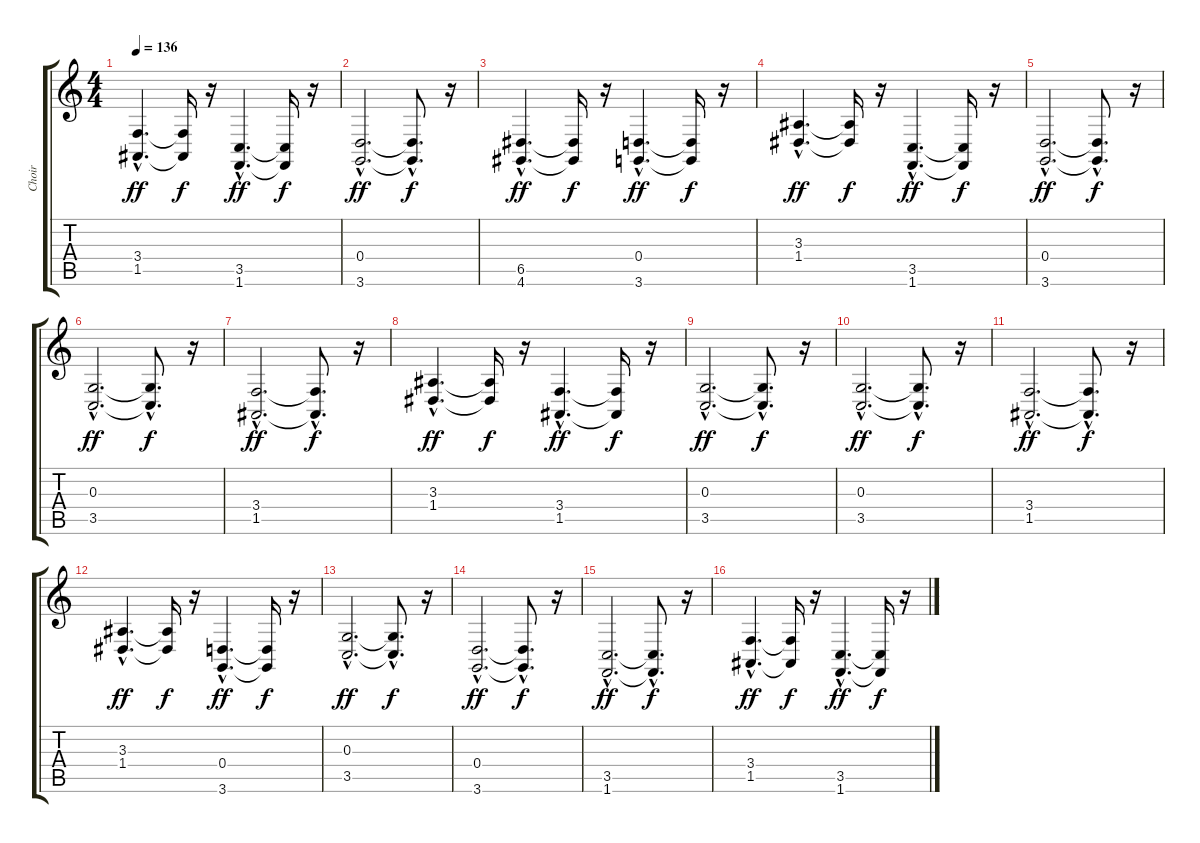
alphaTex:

\track ("Choir" "Choir") {instrument synthstrings1}
\staff {score tabs}
\tuning (E4 B3 G3 D3 A2 E2) {hide}
\ts (4 4)
\tempo 136
\clef g2
\ks c
(3.4{hac} 1.5{hac}).4{d dy ff} (3.4{t} 1.5{t}).16{dy f} r.16 (3.5{hac} 1.6{hac}).4{d dy ff} (3.5{t} 1.6{t}).16{dy f} r.16 |
(0.4{hac} 3.6{hac}).2{d dy ff} (0.4{hac t} 3.6{hac t}).8{d dy f} r.16 |
(6.5{hac} 4.6{hac}).4{d dy ff} (6.5{t} 4.6{t}).16{dy f} r.16 (0.4{hac} 3.6{hac}).4{d dy ff} (0.4{t} 3.6{t}).16{dy f} r.16 |
(3.3{hac} 1.4{hac}).4{d dy ff} (3.3{t} 1.4{t}).16{dy f} r.16 (3.5{hac} 1.6{hac}).4{d dy ff} (3.5{t} 1.6{t}).16{dy f} r.16 |
(0.4{hac} 3.6{hac}).2{d dy ff} (0.4{hac t} 3.6{hac t}).8{d dy f} r.16 |
(0.3{hac} 3.5{hac}).2{d dy ff} (0.3{hac t} 3.5{hac t}).8{d dy f} r.16 |
(3.4{hac} 1.5{hac}).2{d dy ff} (3.4{hac t} 1.5{hac t}).8{d dy f} r.16 |
(3.3{hac} 1.4{hac}).4{d dy ff} (3.3{t} 1.4{t}).16{dy f} r.16 (3.4{hac} 1.5{hac}).4{d dy ff} (3.4{t} 1.5{t}).16{dy f} r.16 |
(0.3{hac} 3.5{hac}).2{d dy ff} (0.3{hac t} 3.5{hac t}).8{d dy f} r.16 |
(0.3{hac} 3.5{hac}).2{d dy ff} (0.3{hac t} 3.5{hac t}).8{d dy f} r.16 |
(3.4{hac} 1.5{hac}).2{d dy ff} (3.4{hac t} 1.5{hac t}).8{d dy f} r.16 |
(3.3{hac} 1.4{hac}).4{d dy ff} (3.3{t} 1.4{t}).16{dy f} r.16 (0.4{hac} 3.6{hac}).4{d dy ff} (0.4{t} 3.6{t}).16{dy f} r.16 |
(0.3{hac} 3.5{hac}).2{d dy ff} (0.3{hac t} 3.5{hac t}).8{d dy f} r.16 |
(0.4{hac} 3.6{hac}).2{d dy ff} (0.4{hac t} 3.6{hac t}).8{d dy f} r.16 |
(3.5{hac} 1.6{hac}).2{d dy ff} (3.5{hac t} 1.6{hac t}).8{d dy f} r.16 |
(3.4{hac} 1.5{hac}).4{d dy ff} (3.4{t} 1.5{t}).16{dy f} r.16 (3.5{hac} 1.6{hac}).4{d dy ff} (3.5{t} 1.6{t}).16{dy f} r.16
